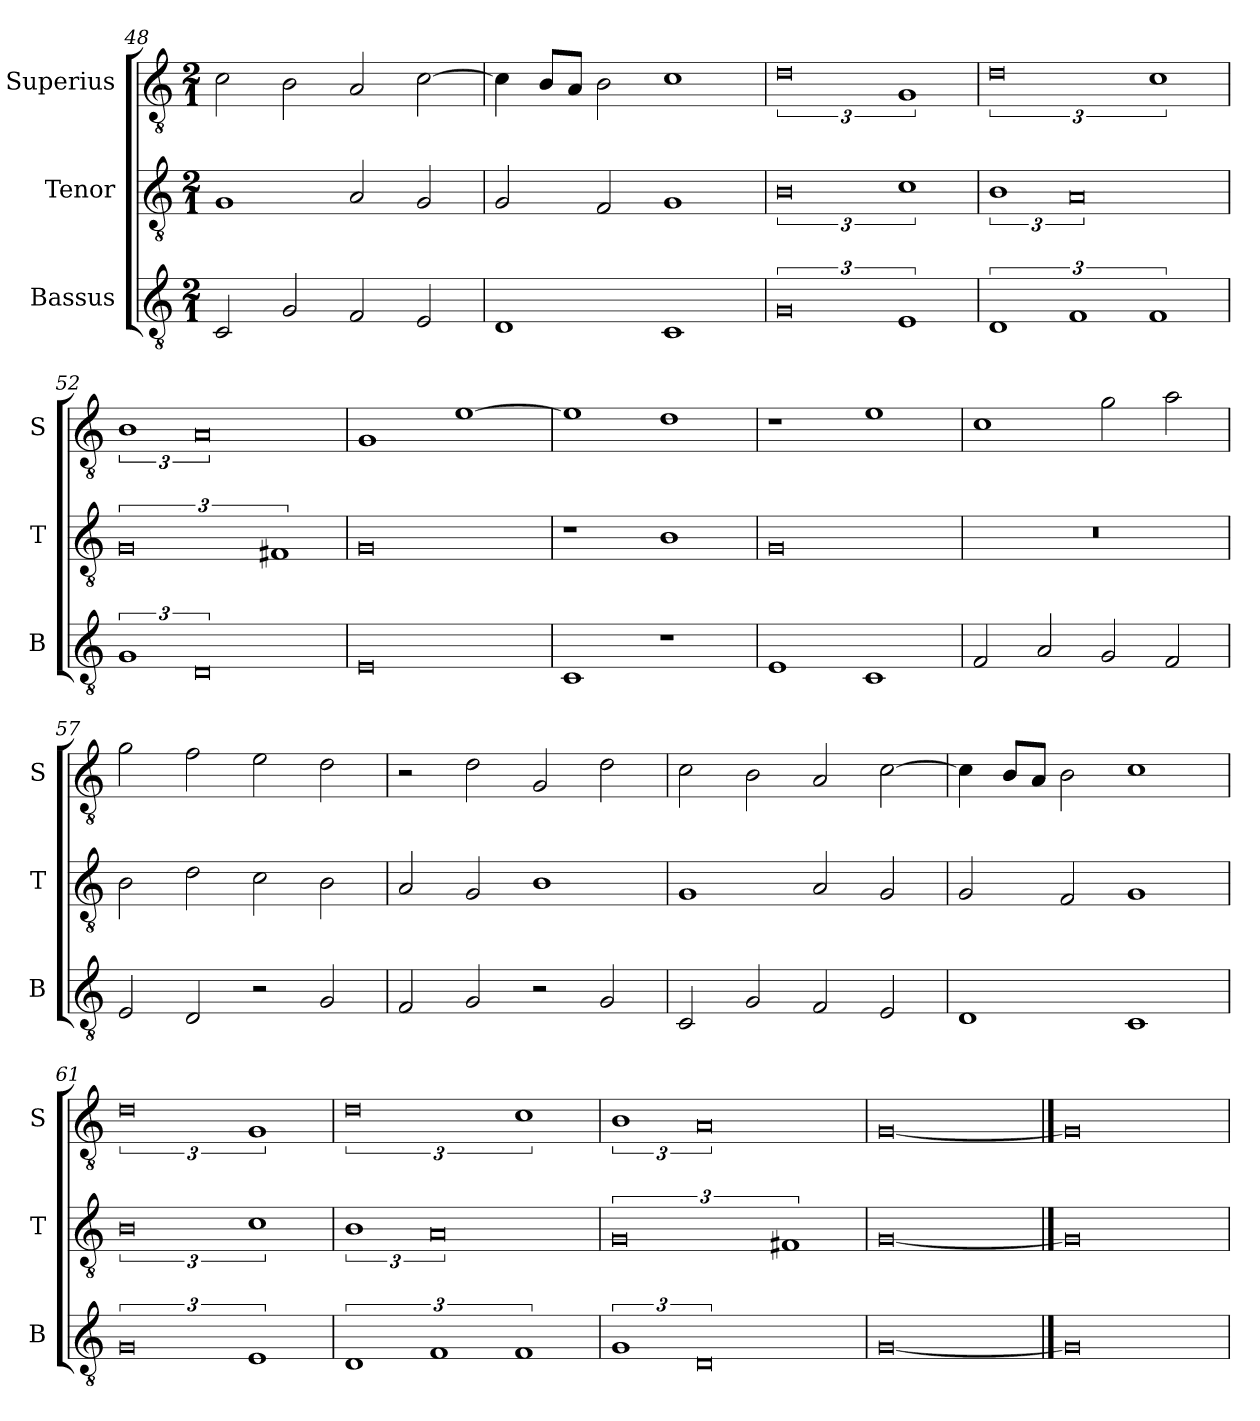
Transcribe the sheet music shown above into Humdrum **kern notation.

**kern	**kern	**kern
*part3	*part2	*part1
*staff3	*staff2	*staff1
*I"Bassus	*I"Tenor	*I"Superius
*I'B	*I'T	*I'S
*clefGv2	*clefGv2	*clefGv2
*k[]	*k[]	*k[]
*C:	*C:	*C:
*M2/1	*M2/1	*M2/1
=48	=48	=48
2C	1G	2c
2G	.	2B
2F	2A	2A
2E	2G	[2c
=49	=49	=49
1D	2G	4c]
.	.	8BL
.	.	8AJ
.	2F	2B
1C	1G	1c
=50	=50	=50
3%4G	3%4B	3%4d
3%2E	3%2c	3%2G
=51	=51	=51
3%2D	3%2B	3%4d
3%2F	3%4A	.
3%2F	.	3%2c
=52	=52	=52
3%2G	3%4G	3%2B
3%4D	.	3%4A
.	3%2F#X	.
=53	=53	=53
0E	0G	1G
.	.	[1e
=54	=54	=54
1C	1r	1e]
1r	1B	1d
=55	=55	=55
1E	0G	1r
1C	.	1e
=56	=56	=56
2F	0r	1c
2A	.	.
2G	.	2g
2F	.	2a
=57	=57	=57
2E	2B	2g
2D	2d	2f
2r	2c	2e
2G	2B	2d
=58	=58	=58
2F	2A	2r
2G	2G	2d
2r	1B	2G
2G	.	2d
=59	=59	=59
2C	1G	2c
2G	.	2B
2F	2A	2A
2E	2G	[2c
=60	=60	=60
1D	2G	4c]
.	.	8BL
.	.	8AJ
.	2F	2B
1C	1G	1c
=61	=61	=61
3%4G	3%4B	3%4d
3%2E	3%2c	3%2G
=62	=62	=62
3%2D	3%2B	3%4d
3%2F	3%4A	.
3%2F	.	3%2c
=63	=63	=63
3%2G	3%4G	3%2B
3%4D	.	3%4A
.	3%2F#X	.
=64	=64	=64
[0G	[0G	[0G
==65	==65	==65
0G]	0G]	0G]
=	=	=
*-	*-	*-
